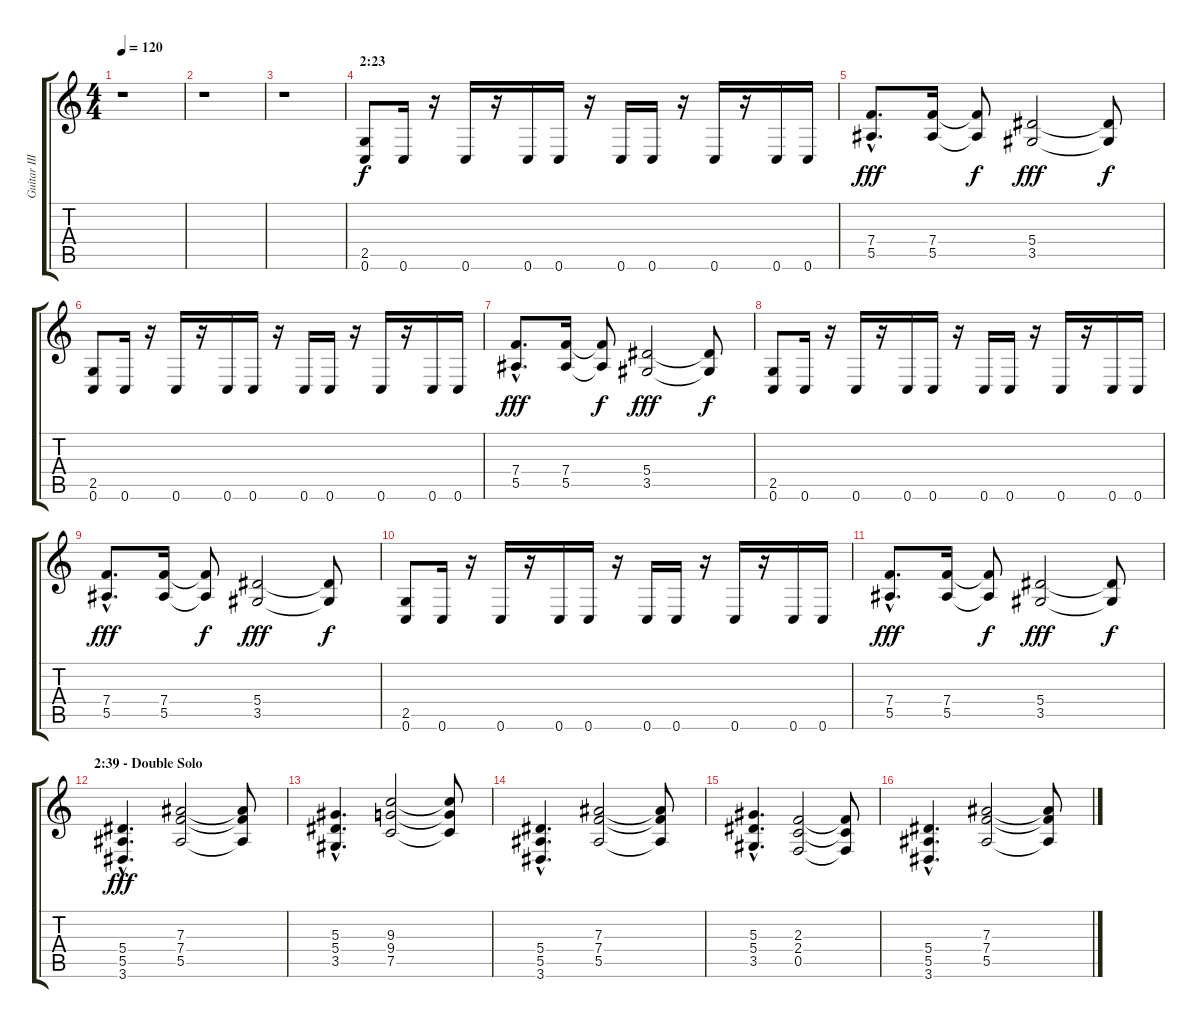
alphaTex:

\track ("Guitar III" "Guitar III") {instrument distortionguitar}
\staff {score tabs}
\tuning (C4 G3 Eb3 Bb2 F2 C2) {hide}
\ts (4 4)
\tempo 120
\clef g2
\ks c
r.1{dy f} |
r.1 |
r.1 |
\section ("" "2:23")
(2.5 0.6).8 0.6.16 r.16 0.6.16 r.16 0.6.16 0.6.16 r.16 0.6.16 0.6.16 r.16 0.6.16 r.16 0.6.16 0.6.16 |
(7.4{hac} 5.5{hac}).8{d dy fff} (7.4 5.5).16 (7.4{t} 5.5{t}).8{dy f} (5.4 3.5).2{dy fff} (5.4{t} 3.5{t}).8{dy f} |
(2.5 0.6).8 0.6.16 r.16 0.6.16 r.16 0.6.16 0.6.16 r.16 0.6.16 0.6.16 r.16 0.6.16 r.16 0.6.16 0.6.16 |
(7.4{hac} 5.5{hac}).8{d dy fff} (7.4 5.5).16 (7.4{t} 5.5{t}).8{dy f} (5.4 3.5).2{dy fff} (5.4{t} 3.5{t}).8{dy f} |
(2.5 0.6).8 0.6.16 r.16 0.6.16 r.16 0.6.16 0.6.16 r.16 0.6.16 0.6.16 r.16 0.6.16 r.16 0.6.16 0.6.16 |
(7.4{hac} 5.5{hac}).8{d dy fff} (7.4 5.5).16 (7.4{t} 5.5{t}).8{dy f} (5.4 3.5).2{dy fff} (5.4{t} 3.5{t}).8{dy f} |
(2.5 0.6).8 0.6.16 r.16 0.6.16 r.16 0.6.16 0.6.16 r.16 0.6.16 0.6.16 r.16 0.6.16 r.16 0.6.16 0.6.16 |
(7.4{hac} 5.5{hac}).8{d dy fff} (7.4 5.5).16 (7.4{t} 5.5{t}).8{dy f} (5.4 3.5).2{dy fff} (5.4{t} 3.5{t}).8{dy f} |
\section ("" "2:39 - Double Solo")
(5.4{hac} 5.5{hac} 3.6{hac}).4{d dy fff volume 10} (7.3 7.4 5.5).2 (7.3{t} 7.4{t} 5.5{t}).8 |
(5.3{hac} 5.4{hac} 3.5{hac}).4{d} (9.3 9.4 7.5).2 (9.3{t} 9.4{t} 7.5{t}).8 |
(5.4{hac} 5.5{hac} 3.6{hac}).4{d} (7.3 7.4 5.5).2 (7.3{t} 7.4{t} 5.5{t}).8 |
(5.3{hac} 5.4{hac} 3.5{hac}).4{d} (2.3 2.4 0.5).2 (2.3{t} 2.4{t} 0.5{t}).8 |
(5.4{hac} 5.5{hac} 3.6{hac}).4{d} (7.3 7.4 5.5).2 (7.3{t} 7.4{t} 5.5{t}).8
